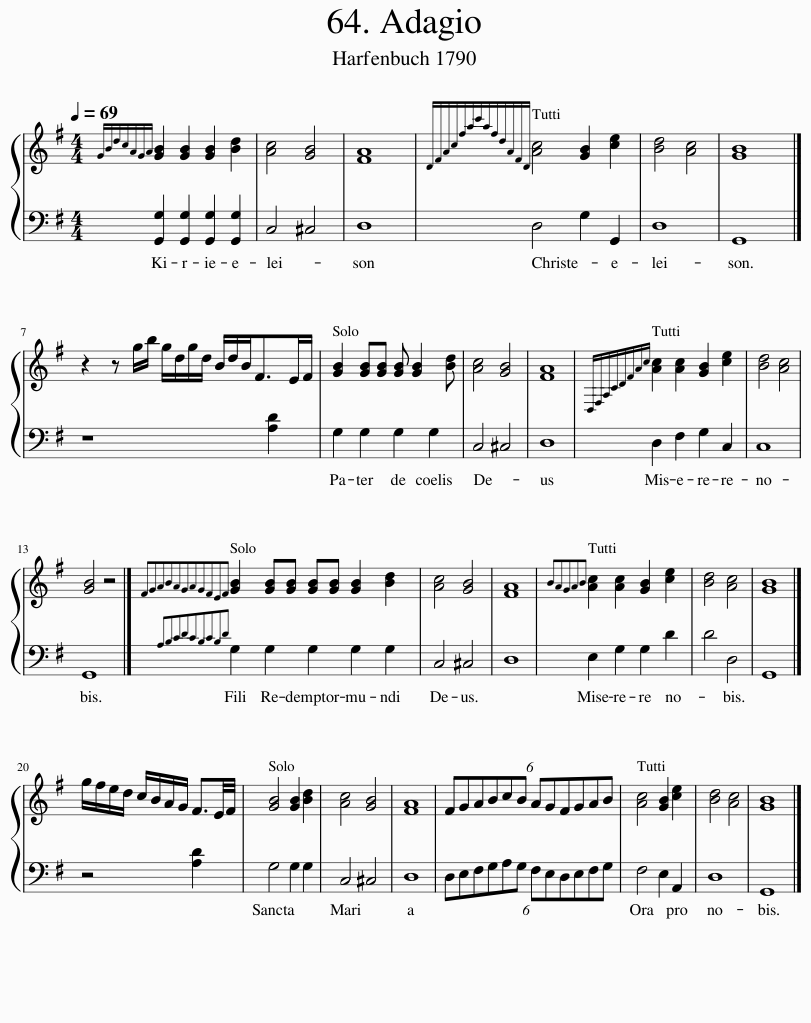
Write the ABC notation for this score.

X:1
%%score { 1 | 2 }
L:1/8
Q:1/4=69
M:4/4
I:linebreak $
K:G
V:1 treble
V:2 bass
V:1
{GBdcAGA} [GB]2 [GB]2 [GB]2 [Bd]2 | [Ac]4 [GB]4 | [FA]8 |{DFAcfac'afdAFD} [Ac]4 [GB]2 [ce]2 | [Bd]4 [Ac]4 | %5
 [GB]8 |]$ z2 z g/b/ g/d/g/d/ B/d/B<FE/F/ | [GB]2 [GB][GB] [GB] [GB]2 [Bd] | [Ac]4 [GB]4 | [FA]8 | %10
{D,F,A,CDFAc} [Ac]2 [Ac]2 [GB]2 [ce]2 | [Bd]4 [Ac]4 |$ [GB]4 z4 |]{FGABAGAGFEF} [GB]2 [GB][GB] [GB][GB] [GB]2 [Bd]2 | [Ac]4 [GB]4 | %15
 [FA]8 |{BAGAB} [Ac]2 [Ac]2 [GB]2 [ce]2 | [Bd]4 [Ac]4 | [GB]8 |]$ g/f/e/d/ c/B/A/G/ F3/2E/4F/4 | %20
 [GB]4 [GB]2 [Bd]2 | [Ac]4 [GB]4 | [FA]8 | (6:4:12FGABcB AGFGAB | [Ac]4 [GB]2 [ce]2 | %25
 [Bd]4 [Ac]4 | [GB]8 |] %27
V:2
 [G,,G,]2 [G,,G,]2 [G,,G,]2 [G,,G,]2 | C,4 ^C,4 | D,8 | D,4 G,2 G,,2 | D,8 | %5
 G,,8 |]$ z8 [A,D]2 | G,2 G,2 G,2 G,2 | C,4 ^C,4 | D,8 | %10
 D,2 F,2 G,2 C,2 | C,8 |$ G,,8 |]{A,B,CDCB,CB,D} G,2 G,2 G,2 G,2 G,2 | C,4 ^C,4 | %15
 D,8 | E,2 G,2 G,2 D2 | D4 D,4 | G,,8 |]$ z4 [A,D]2 | %20
 G,4 G,2 G,2 | C,4 ^C,4 | D,8 | (6:4:12D,E,F,G,A,G, F,E,D,E,F,G, | F,4 E,2 A,,2 | %25
 D,8 | G,,8 |] %27
